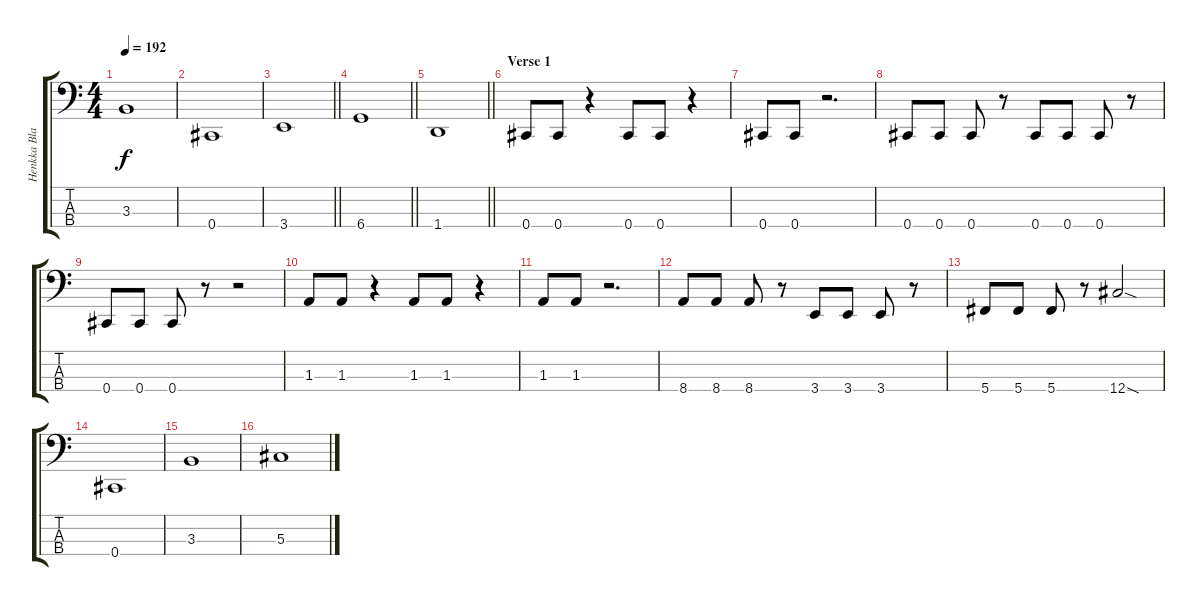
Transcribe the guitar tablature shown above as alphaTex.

\track ("Henkka Blacksmith" "Henkka Bla") {instrument electricbasspick bank 255}
\staff {score tabs}
\tuning (Gb2 Db2 Ab1 Db1) {hide}
\ts (4 4)
\tempo 192
\clef f4
\ks c
3.3.1{dy f} |
0.4.1 |
\barLineRight lightlight
3.4.1 |
\barLineRight lightlight
6.4.1 |
\barLineRight lightlight
1.4.1 |
\section ("" "Verse 1")
0.4.8 0.4.8 r.4 0.4.8 0.4.8 r.4 |
0.4.8 0.4.8 r.2{d} |
0.4.8 0.4.8 0.4.8 r.8 0.4.8 0.4.8 0.4.8 r.8 |
0.4.8 0.4.8 0.4.8 r.8 r.2 |
1.3.8 1.3.8 r.4 1.3.8 1.3.8 r.4 |
1.3.8 1.3.8 r.2{d} |
8.4.8 8.4.8 8.4.8 r.8 3.4.8 3.4.8 3.4.8 r.8 |
5.4.8 5.4.8 5.4.8 r.8 12.4{sod}.2 |
0.4.1 |
3.3.1 |
5.3.1
